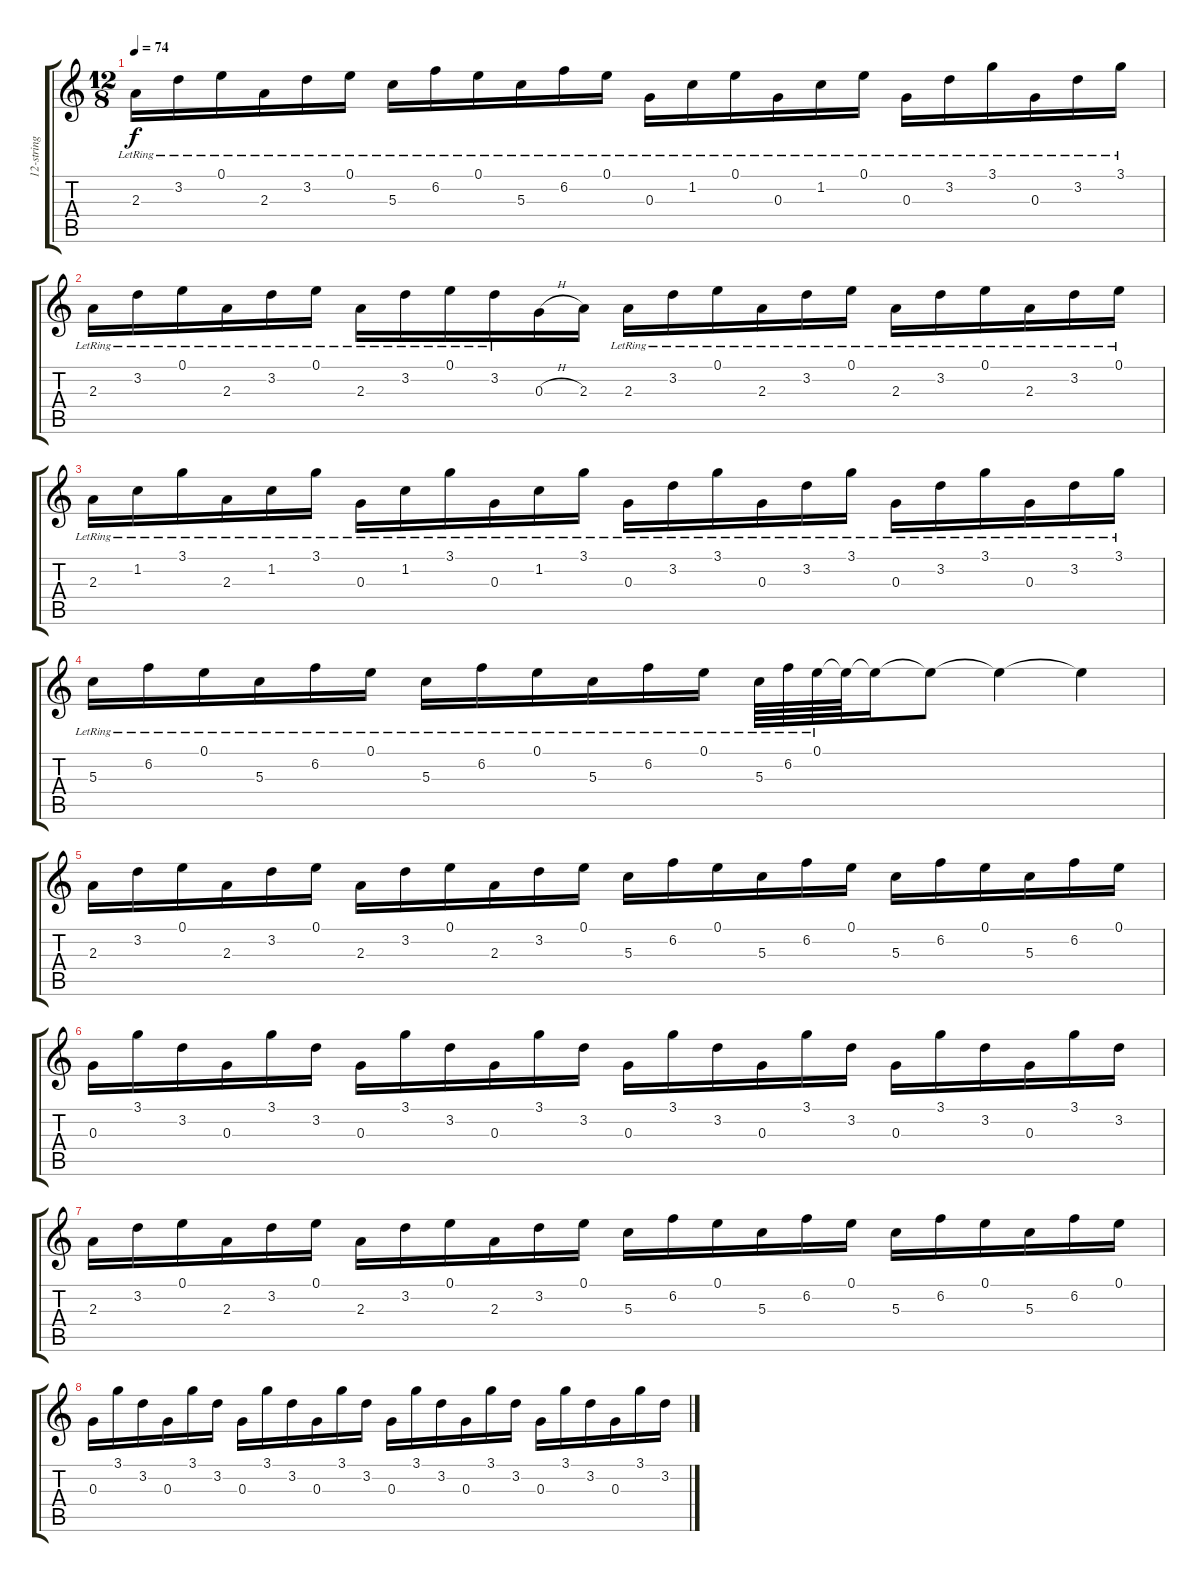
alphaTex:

\track ("12-string Acoustic" "12-string ") {instrument acousticguitarsteel}
\staff {score tabs}
\tuning (E4 B3 G3 D3 A2 E2) {hide}
\ts (12 8)
\tempo 74
\clef g2
\ks c
2.3{lr}.16{dy f} 3.2{lr}.16 0.1{lr}.16 2.3{lr}.16 3.2{lr}.16 0.1{lr}.16 5.3{lr}.16 6.2{lr}.16 0.1{lr}.16 5.3{lr}.16 6.2{lr}.16 0.1{lr}.16 0.3{lr}.16 1.2{lr}.16 0.1{lr}.16 0.3{lr}.16 1.2{lr}.16 0.1{lr}.16 0.3{lr}.16 3.2{lr}.16 3.1{lr}.16 0.3{lr}.16 3.2{lr}.16 3.1{lr}.16 |
2.3{lr}.16 3.2{lr}.16 0.1{lr}.16 2.3{lr}.16 3.2{lr}.16 0.1{lr}.16 2.3{lr}.16 3.2{lr}.16 0.1{lr}.16 3.2{lr}.16 0.3{h}.16 2.3.16 2.3{lr}.16 3.2{lr}.16 0.1{lr}.16 2.3{lr}.16 3.2{lr}.16 0.1{lr}.16 2.3{lr}.16 3.2{lr}.16 0.1{lr}.16 2.3{lr}.16 3.2{lr}.16 0.1{lr}.16 |
2.3{lr}.16 1.2{lr}.16 3.1{lr}.16 2.3{lr}.16 1.2{lr}.16 3.1{lr}.16 0.3{lr}.16 1.2{lr}.16 3.1{lr}.16 0.3{lr}.16 1.2{lr}.16 3.1{lr}.16 0.3{lr}.16 3.2{lr}.16 3.1{lr}.16 0.3{lr}.16 3.2{lr}.16 3.1{lr}.16 0.3{lr}.16 3.2{lr}.16 3.1{lr}.16 0.3{lr}.16 3.2{lr}.16 3.1{lr}.16 |
5.3{lr}.16 6.2{lr}.16 0.1{lr}.16 5.3{lr}.16 6.2{lr}.16 0.1{lr}.16 5.3{lr}.16 6.2{lr}.16 0.1{lr}.16 5.3{lr}.16 6.2{lr}.16 0.1{lr}.16 5.3{lr}.64 6.2{lr}.64 0.1{lr}.64 0.1{t}.64 0.1{t}.16 0.1{t}.8 0.1{t}.4 0.1{t}.4 |
2.3.16 3.2.16 0.1.16 2.3.16 3.2.16 0.1.16 2.3.16 3.2.16 0.1.16 2.3.16 3.2.16 0.1.16 5.3.16 6.2.16 0.1.16 5.3.16 6.2.16 0.1.16 5.3.16 6.2.16 0.1.16 5.3.16 6.2.16 0.1.16 |
0.3.16 3.1.16 3.2.16 0.3.16 3.1.16 3.2.16 0.3.16 3.1.16 3.2.16 0.3.16 3.1.16 3.2.16 0.3.16 3.1.16 3.2.16 0.3.16 3.1.16 3.2.16 0.3.16 3.1.16 3.2.16 0.3.16 3.1.16 3.2.16 |
2.3.16 3.2.16 0.1.16 2.3.16 3.2.16 0.1.16 2.3.16 3.2.16 0.1.16 2.3.16 3.2.16 0.1.16 5.3.16 6.2.16 0.1.16 5.3.16 6.2.16 0.1.16 5.3.16 6.2.16 0.1.16 5.3.16 6.2.16 0.1.16 |
0.3.16 3.1.16 3.2.16 0.3.16 3.1.16 3.2.16 0.3.16 3.1.16 3.2.16 0.3.16 3.1.16 3.2.16 0.3.16 3.1.16 3.2.16 0.3.16 3.1.16 3.2.16 0.3.16 3.1.16 3.2.16 0.3.16 3.1.16 3.2.16
